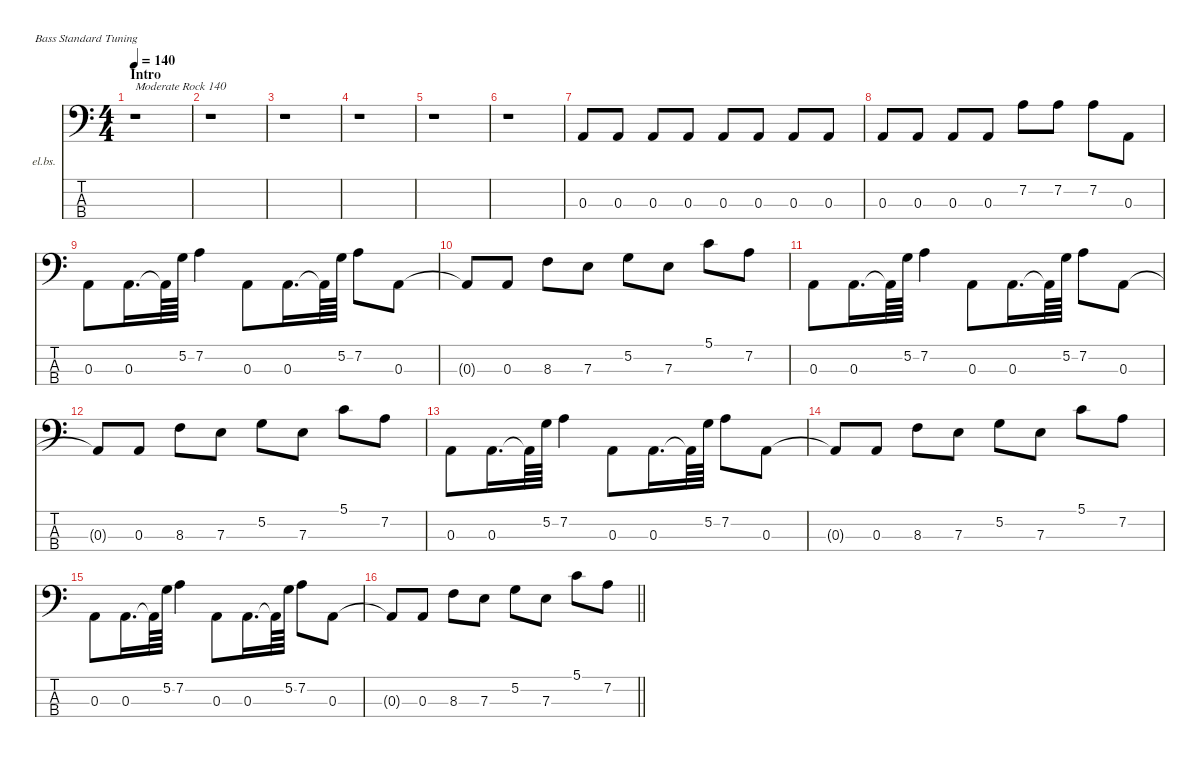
\defaultSystemsLayout 4
\hideDynamics
\bracketExtendMode nobrackets
\firstSystemTrackNameOrientation horizontal
\otherSystemsTrackNameOrientation horizontal
\track ("Bass" "el.bs.") {instrument electricbassfinger}
\staff {score tabs}
\tuning (G2 D2 A1 E1)
\ts (4 4)
\beaming (8 2 2 2 2)
\section ("" "Intro")
\tempo 140
\clef f4
\ks c
r.1{txt "Moderate Rock 140" dy f instrument electricbassfinger} |
r.1 |
r.1 |
r.1 |
r.1 |
r.1 |
0.3.8 0.3.8 0.3.8 0.3.8 0.3.8 0.3.8 0.3.8 0.3.8 |
0.3.8 0.3.8 0.3.8 0.3.8 7.2.8 7.2.8 7.2.8 0.3.8 |
0.3.8 0.3.16{d} 0.3{t}.64 5.2.64 7.2.4 0.3.8 0.3.16{d} 0.3{t}.64 5.2.64 7.2.8 0.3.8 |
0.3{t}.8 0.3.8 8.3.8 7.3.8 5.2.8 7.3.8 5.1.8 7.2.8 |
0.3.8 0.3.16{d} 0.3{t}.64 5.2.64 7.2.4 0.3.8 0.3.16{d} 0.3{t}.64 5.2.64 7.2.8 0.3.8 |
0.3{t}.8 0.3.8 8.3.8 7.3.8 5.2.8 7.3.8 5.1.8 7.2.8 |
0.3.8 0.3.16{d} 0.3{t}.64 5.2.64 7.2.4 0.3.8 0.3.16{d} 0.3{t}.64 5.2.64 7.2.8 0.3.8 |
0.3{t}.8 0.3.8 8.3.8 7.3.8 5.2.8 7.3.8 5.1.8 7.2.8 |
0.3.8 0.3.16{d} 0.3{t}.64 5.2.64 7.2.4 0.3.8 0.3.16{d} 0.3{t}.64 5.2.64 7.2.8 0.3.8 |
\barLineRight lightlight
0.3{t}.8 0.3.8 8.3.8 7.3.8 5.2.8 7.3.8 5.1.8 7.2.8
